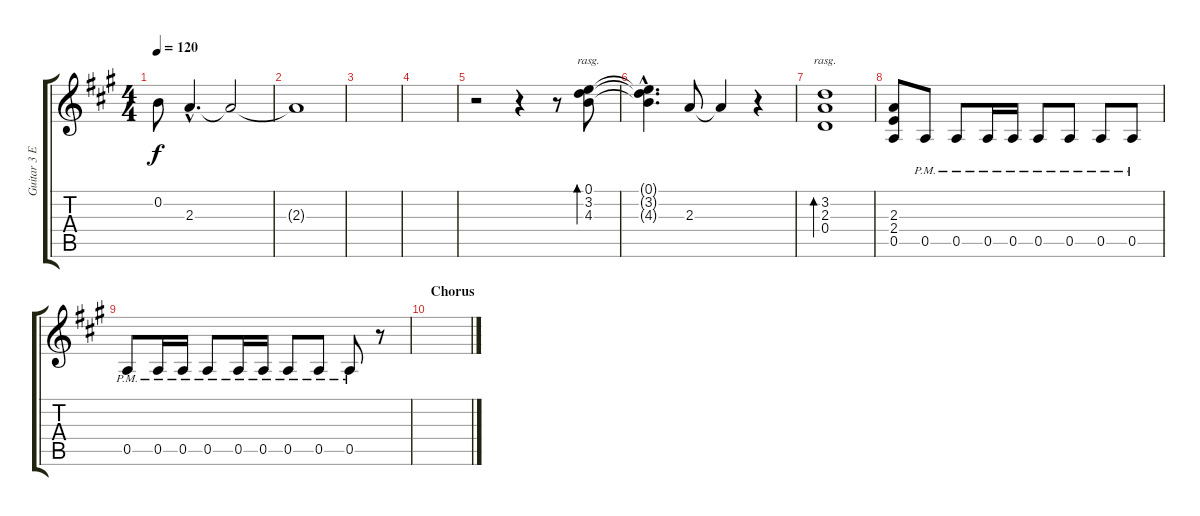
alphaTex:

\track ("Guitar 3 Electric" "Guitar 3 E") {instrument electricguitarclean}
\staff {score tabs}
\tuning (E4 B3 G3 D3 A2 E2) {hide}
\ts (4 4)
\tempo 120
\clef g2
\ks a
0.2{t}.8{dy f} 2.3{hac}.4{d} 2.3{t}.2 |
2.3{t}.1 |
|
|
r.2 r.4 r.8 (0.1 3.2 4.3).8{bd 240 rasg ii} |
(0.1{hac t} 3.2{hac t} 4.3{hac t}).4{d} 2.3.8 2.3{t}.4 r.4 |
(3.2 2.3 0.4).1{bd 120 rasg ii} |
(2.3 2.4 0.5).8 0.5{pm}.8 0.5{pm}.8 0.5{pm}.16 0.5{pm}.16 0.5{pm}.8 0.5{pm}.8 0.5{pm}.8 0.5{pm}.8 |
0.5{pm}.8 0.5{pm}.16 0.5{pm}.16 0.5{pm}.8 0.5{pm}.16 0.5{pm}.16 0.5{pm}.8 0.5{pm}.8 0.5{pm}.8 r.8 |
\section ("" "Chorus")
